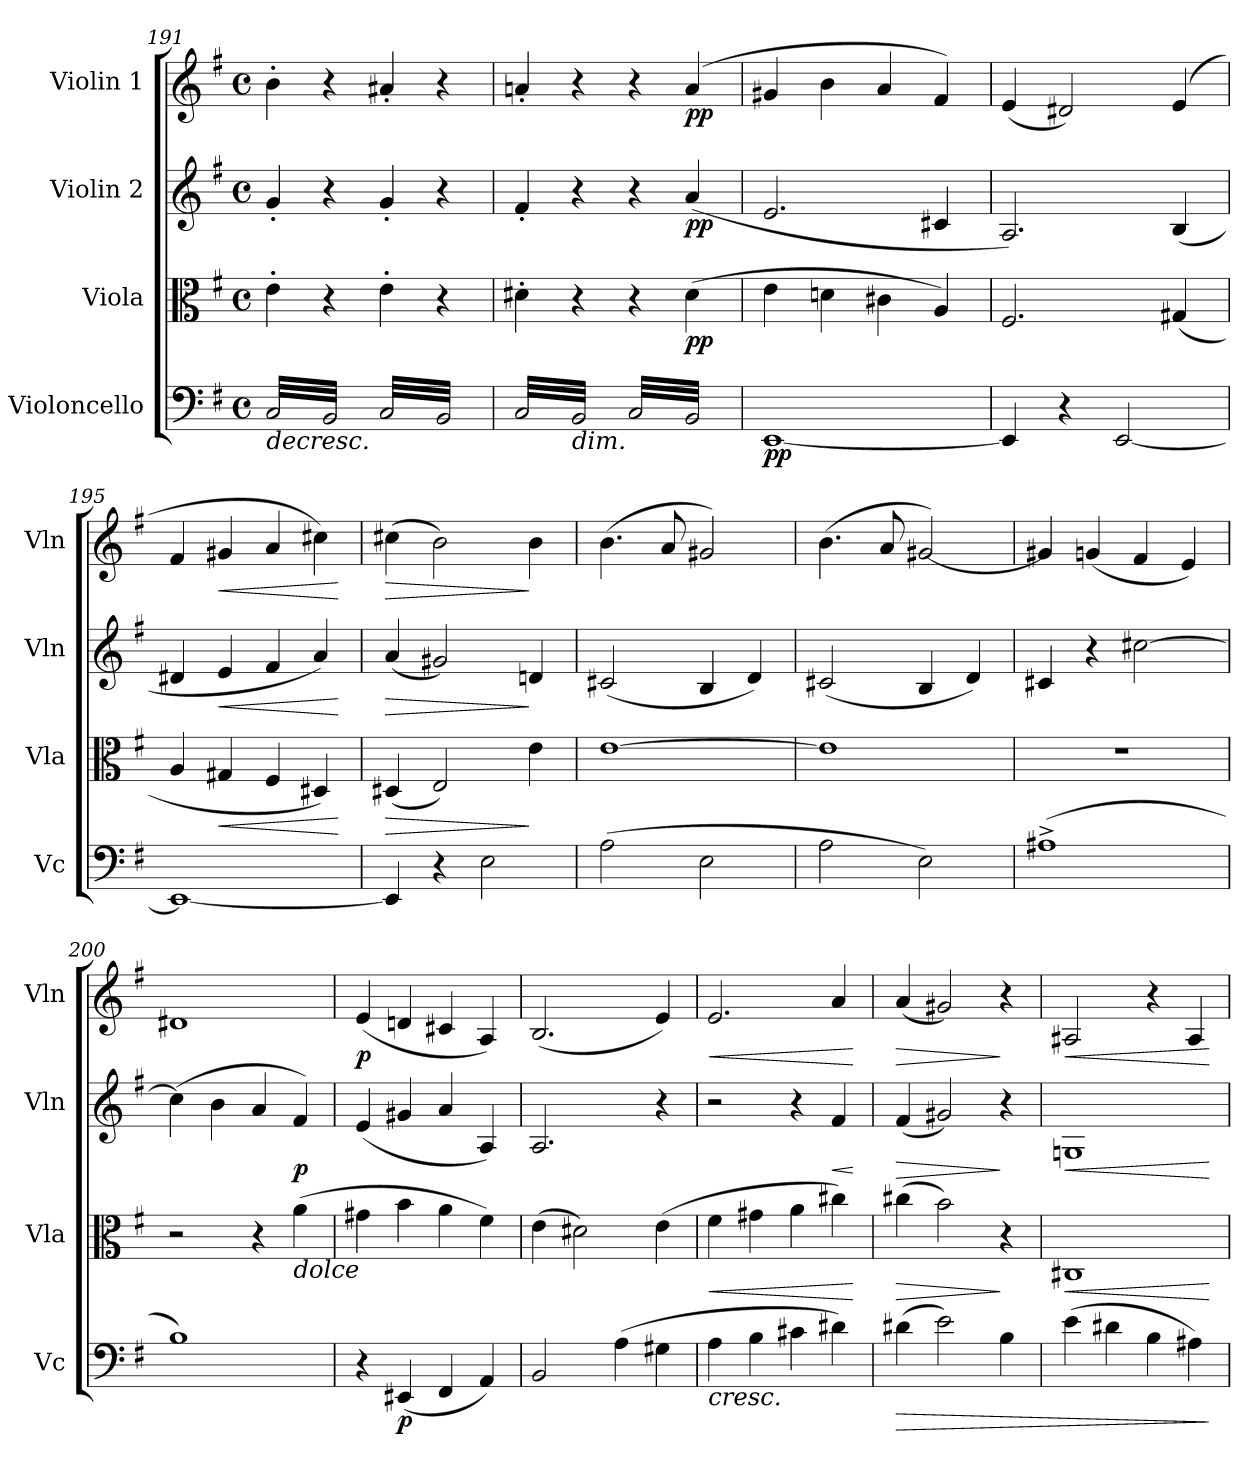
**kern	**dynam	**kern	**dynam	**kern	**dynam	**kern	**dynam
*part4	*part4	*part3	*part3	*part2	*part2	*part1	*part1
*staff4	*staff4	*staff3	*staff3	*staff2	*staff2	*staff1	*staff1
*I"Violoncello	*	*I"Viola	*	*I"Violin 2	*	*I"Violin 1	*
*I'Vc	*	*I'Vla	*	*I'Vln	*	*I'Vln	*
*clefF4	*	*clefC3	*	*clefG2	*	*clefG2	*
*k[f#]	*	*k[f#]	*	*k[f#]	*	*k[f#]	*
*M4/4	*	*M4/4	*	*M4/4	*	*M4/4	*
*met(c)	*	*met(c)	*	*met(c)	*	*met(c)	*
=191	=191	=191	=191	=191	=191	=191	=191
!	!LO:HP:b	!	!	!	!	!	!
*tremolo	*	*	*	*	*	*	*
32C/LLL	>	4e'\	.	4g'/	.	4b'\	.
32BB/	.	.	.	.	.	.	.
32C/	.	.	.	.	.	.	.
32BB/	.	.	.	.	.	.	.
32C/	.	.	.	.	.	.	.
32BB/	.	.	.	.	.	.	.
32C/	.	.	.	.	.	.	.
32BB/	.	.	.	.	.	.	.
32C/	.	4r	.	4r	.	4r	.
32BB/	.	.	.	.	.	.	.
32C/	.	.	.	.	.	.	.
32BB/	.	.	.	.	.	.	.
32C/	.	.	.	.	.	.	.
32BB/	.	.	.	.	.	.	.
32C/	.	.	.	.	.	.	.
32BB/JJJ	.	.	.	.	.	.	.
32C/LLL	.	4e'\	.	4g'/	.	4a#X'/	.
32BB/	.	.	.	.	.	.	.
32C/	.	.	.	.	.	.	.
32BB/	.	.	.	.	.	.	.
32C/	.	.	.	.	.	.	.
32BB/	.	.	.	.	.	.	.
32C/	.	.	.	.	.	.	.
32BB/	.	.	.	.	.	.	.
32C/	.	4r	.	4r	.	4r	.
32BB/	.	.	.	.	.	.	.
32C/	.	.	.	.	.	.	.
32BB/	.	.	.	.	.	.	.
32C/	.	.	.	.	.	.	.
32BB/	.	.	.	.	.	.	.
32C/	.	.	.	.	.	.	.
32BB/JJJ	.	.	.	.	.	.	.
=192	=192	=192	=192	=192	=192	=192	=192
32C/LLL	.	4d#X'\	.	4f#'/	.	4an'/	.
32BB/	.	.	.	.	.	.	.
32C/	.	.	.	.	.	.	.
32BB/	.	.	.	.	.	.	.
32C/	.	.	.	.	.	.	.
32BB/	.	.	.	.	.	.	.
32C/	.	.	.	.	.	.	.
32BB/	.	.	.	.	.	.	.
!LO:TX:b:i:t=dim.	!	!	!	!	!	!	!
32C/	.	4r	.	4r	.	4r	.
32BB/	.	.	.	.	.	.	.
32C/	.	.	.	.	.	.	.
32BB/	.	.	.	.	.	.	.
32C/	.	.	.	.	.	.	.
32BB/	.	.	.	.	.	.	.
32C/	.	.	.	.	.	.	.
32BB/JJJ	.	.	.	.	.	.	.
32C/LLL	.	4r	.	4r	.	4r	.
32BB/	.	.	.	.	.	.	.
32C/	.	.	.	.	.	.	.
32BB/	.	.	.	.	.	.	.
32C/	.	.	.	.	.	.	.
32BB/	.	.	.	.	.	.	.
32C/	.	.	.	.	.	.	.
32BB/	.	.	.	.	.	.	.
!	!	!	!LO:DY:b	!	!LO:DY:b	!	!LO:DY:b
32C/	.	(4d#\	pp	(4a/	pp	(4a/	pp
32BB/	.	.	.	.	.	.	.
32C/	.	.	.	.	.	.	.
32BB/	.	.	.	.	.	.	.
32C/	.	.	.	.	.	.	.
32BB/	.	.	.	.	.	.	.
32C/	.	.	.	.	.	.	.
32BB/JJJ	.	.	.	.	.	.	.
*Xtremolo	*	*	*	*	*	*	*
=193	=193	=193	=193	=193	=193	=193	=193
!	!LO:DY:b	!	!	!	!	!	!
[1EE	pp	4e\	.	2.e/	.	4g#X/	.
.	.	.	.	.	.	.	.
.	.	.	.	.	.	.	.
.	.	.	.	.	.	.	.
.	.	.	.	.	.	.	.
.	.	.	.	.	.	.	.
.	.	.	.	.	.	.	.
.	.	.	.	.	.	.	.
.	.	4dn\	.	.	.	4b\	.
.	.	4c#X\	.	.	.	4a/	.
.	.	4A/)	.	4c#X/	.	4f#/)	.
=194	=194	=194	=194	=194	=194	=194	=194
4EE/]	.	2.F#/	.	2.A/)	.	(4e/	.
4r	.	.	.	.	.	2d#X/)	.
[2EE/	.	.	.	.	.	.	.
.	.	(>4G#X/	.	(>4B/	.	(>4e/	.
=195	=195	=195	=195	=195	=195	=195	=195
1EE_	.	4A/	.	4d#X/	.	4f#/	.
!	!	!	!LO:HP:b	!	!LO:HP:b	!	!LO:HP:b
.	.	4G#X/	<	4e/	<	4g#X/	<
.	.	4F#/	.	4f#/	.	4a/	.
.	.	4D#X/)	.	4a/)	.	4cc#X\)	.
.	.	.	[	.	[	.	[
=196	=196	=196	=196	=196	=196	=196	=196
!	!	!	!LO:HP:b	!	!LO:HP:b	!	!LO:HP:b
4EE/]	.	(4D#X/	>	(4a/	>	(4cc#X\	>
4r	.	2E/)	.	2g#X/)	.	2b\)	.
2E\	.	.	.	.	.	.	.
.	.	4e\	]	4dn/	]	4b\	]
=197	=197	=197	=197	=197	=197	=197	=197
(2A\	.	[1e	.	(2c#X/	.	(4.b\	.
.	.	.	.	.	.	8a/	.
2E\	.	.	.	4B/	.	2g#X/)	.
.	.	.	.	4d/)	.	.	.
=198	=198	=198	=198	=198	=198	=198	=198
2A\	.	1e]	.	(2c#X/	.	(4.b\	.
.	.	.	.	.	.	8a/	.
2E\)	.	.	.	4B/	.	[2g#X/)	.
.	.	.	.	4d/)	.	.	.
!!LO:LB:g=z
=199	=199	=199	=199	=199	=199	=199	=199
(1A#X^	.	1r	.	4c#X/	.	4g#X/]	.
.	.	.	.	4r	.	(4gn/	.
.	.	.	.	[2cc#X\	.	4f#/	.
.	.	.	.	.	.	4e/)	.
=200	=200	=200	=200	=200	=200	=200	=200
1B)	.	2r	.	(4cc#\]	.	1d#X	.
.	.	.	.	4b\	.	.	.
.	.	4r	.	4a/	.	.	.
!	!	!LO:TX:b:i:t=dolce	!	!	!	!	!
!	!	!	!	!	!LO:DY:b	!	!
.	.	(4a\	.	4f#/)	p	.	.
=201	=201	=201	=201	=201	=201	=201	=201
!	!	!	!	!	!	!	!LO:DY:b
4r	.	4g#X\	.	(4e/	.	(4e/	p
!	!LO:DY:b	!	!	!	!	!	!
(4EE#X/	p	4b\	.	4g#X/	.	4dn/	.
4FF#/	.	4a\	.	4a/	.	4c#X/	.
4AA/)	.	4f#\)	.	4A/)	.	4A/)	.
=202	=202	=202	=202	=202	=202	=202	=202
2BB/	.	(4e\	.	2.A/	.	(2.B/	.
.	.	2d#X\)	.	.	.	.	.
(4A\	.	.	.	.	.	.	.
4G#X\	.	(4e\	.	4r	.	4e/)	.
=203	=203	=203	=203	=203	=203	=203	=203
!	!LO:HP:b	!	!LO:HP:b	!	!	!	!LO:HP:b
4A\	<	4f#\	<	2r	.	2.e/	<
4B\	.	4g#X\	.	.	.	.	.
4c#X\	.	4a\	.	4r	.	.	.
!	!	!	!	!	!LO:HP:b	!	!
4d#X\)	.	4cc#X\)	.	4f#/	<	4a/	.
.	]	.	[	.	[	.	[
=204	=204	=204	=204	=204	=204	=204	=204
!	!LO:HP:b	!	!LO:HP:b	!	!LO:HP:b	!	!LO:HP:b
(4d#X\	>	(4cc#X\	>	(4f#/	>	(4a/	>
2e\)	.	2b\)	.	2g#X/)	.	2g#X/)	.
4B\	[	4r	]	4r	]	4r	]
=205	=205	=205	=205	=205	=205	=205	=205
!	!	!	!LO:HP:b	!	!LO:HP:b	!	!LO:HP:b
(4e\	.	1C#X	<	1Gn	<	2A#X/	<
4d#X\	.	.	.	.	.	.	.
4B\	.	.	.	.	.	4r	.
4A#X\)	.	.	.	.	.	4A#/	.
.	]	.	[	.	[	.	[
=	=	=	=	=	=	=	=
*-	*-	*-	*-	*-	*-	*-	*-
